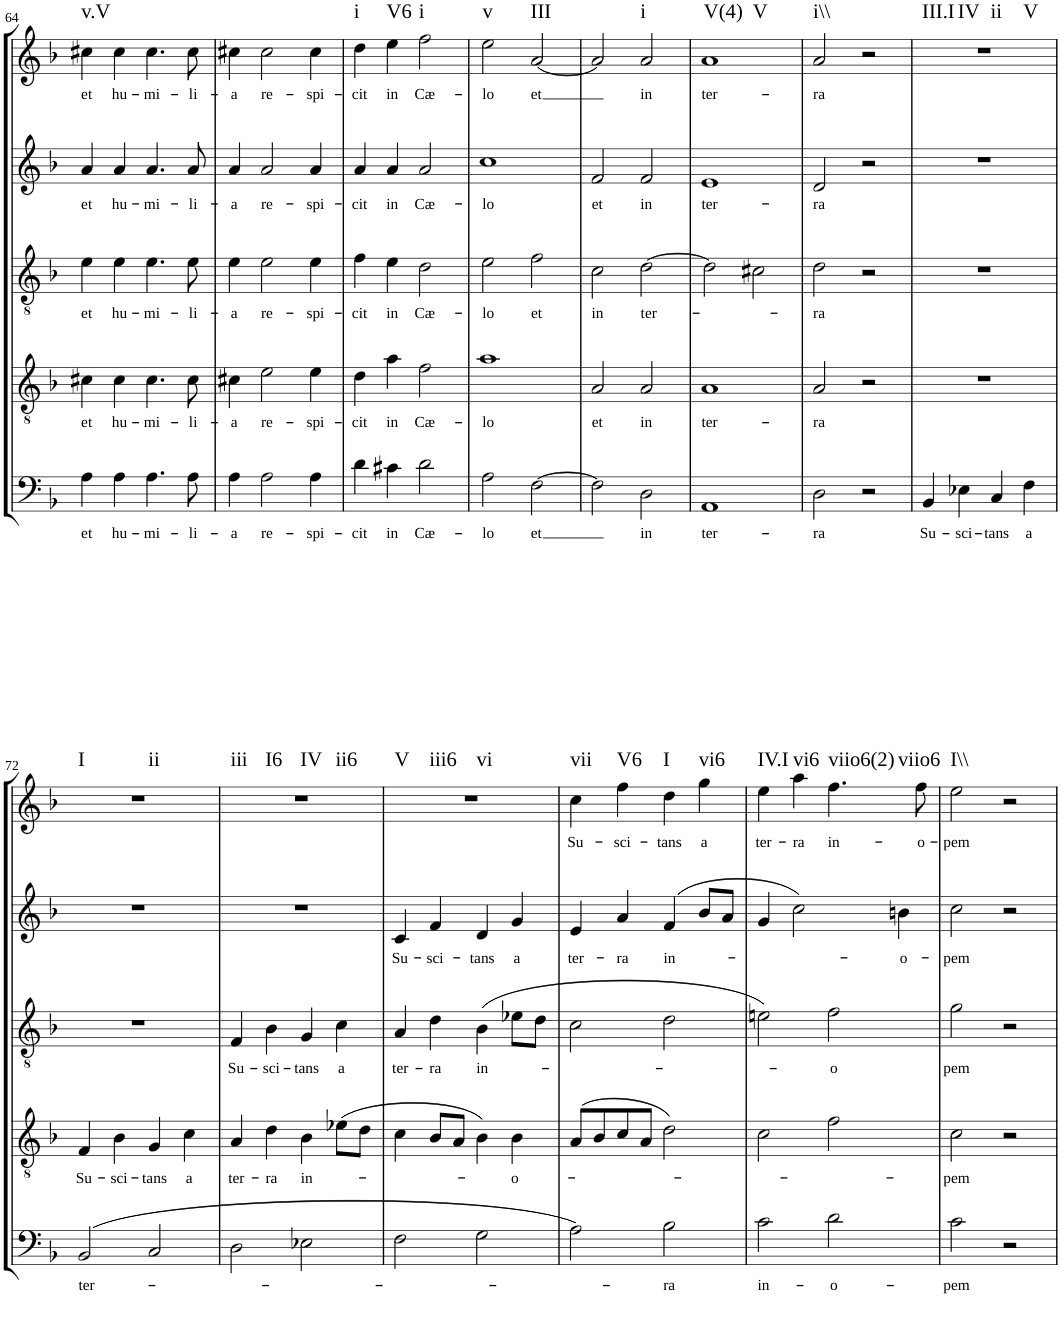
**kern	**text	**kern	**text	**kern	**text	**kern	**text	**kern	**text	**harte
*part5	*part5	*part4	*part4	*part3	*part3	*part2	*part2	*part1	*part1	*part1
*staff5	*staff5	*staff4	*staff4	*staff3	*staff3	*staff2	*staff2	*staff1	*staff1	*
*I"Basso	*	*I"Tenore	*	*I"Alto	*	*I"Alto	*	*I"Canto	*	*
!!LO:PB:g=z
*clefF4	*	*clefGv2	*	*clefGv2	*	*clefG2	*	*clefG2	*	*
*Trd7c12	*	*	*	*	*	*	*	*	*	*
*k[b-]	*	*k[b-]	*	*k[b-]	*	*k[b-]	*	*k[b-]	*	*
*F:	*	*F:	*	*F:	*	*F:	*	*F:	*	*
*M4/4	*	*M4/4	*	*M4/4	*	*M4/4	*	*M4/4	*	*
*met(c)	*	*met(c)	*	*met(c)	*	*met(c)	*	*met(c)	*	*
=64	=64	=64	=64	=64	=64	=64	=64	=64	=64	=64
!	!LO:LY:b	!	!LO:LY:b	!	!LO:LY:b	!	!LO:LY:b	!	!LO:LY:b	!LO:H:kt=v.V
4A\	et	4c#X\	et	4e\	et	4a/	et	4cc#X\	et	N
!	!LO:LY:b	!	!LO:LY:b	!	!LO:LY:b	!	!LO:LY:b	!	!LO:LY:b	!
4A\	hu-	4c#\	hu-	4e\	hu-	4a/	hu-	4cc#\	hu-	.
!	!LO:LY:b	!	!LO:LY:b	!	!LO:LY:b	!	!LO:LY:b	!	!LO:LY:b	!
4.A\	-mi-	4.c#\	-mi-	4.e\	-mi-	4.a/	-mi-	4.cc#\	-mi-	.
!	!LO:LY:b	!	!LO:LY:b	!	!LO:LY:b	!	!LO:LY:b	!	!LO:LY:b	!
8A\	-li-	8c#\	-li-	8e\	-li-	8a/	-li-	8cc#\	-li-	.
=65	=65	=65	=65	=65	=65	=65	=65	=65	=65	=65
!	!LO:LY:b	!	!LO:LY:b	!	!LO:LY:b	!	!LO:LY:b	!	!LO:LY:b	!
4A\	-a	4c#X\	-a	4e\	-a	4a/	-a	4cc#X\	-a	.
!	!LO:LY:b	!	!LO:LY:b	!	!LO:LY:b	!	!LO:LY:b	!	!LO:LY:b	!
2A\	re-	2e\	re-	2e\	re-	2a/	re-	2cc#\	re-	.
!	!LO:LY:b	!	!LO:LY:b	!	!LO:LY:b	!	!LO:LY:b	!	!LO:LY:b	!
4A\	-spi-	4e\	-spi-	4e\	-spi-	4a/	-spi-	4cc#\	-spi-	.
=66	=66	=66	=66	=66	=66	=66	=66	=66	=66	=66
!	!LO:LY:b	!	!LO:LY:b	!	!LO:LY:b	!	!LO:LY:b	!	!LO:LY:b	!LO:H:kt=i
4d\	-cit	4d\	-cit	4f\	-cit	4a/	-cit	4dd\	-cit	N
!	!LO:LY:b	!	!LO:LY:b	!	!LO:LY:b	!	!LO:LY:b	!	!LO:LY:b	!LO:H:kt=V6
4c#X\	in	4a\	in	4e\	in	4a/	in	4ee\	in	N
!	!LO:LY:b	!	!LO:LY:b	!	!LO:LY:b	!	!LO:LY:b	!	!LO:LY:b	!LO:H:kt=i
2d\	Cæ-	2f\	Cæ-	2d\	Cæ-	2a/	Cæ-	2ff\	Cæ-	N
=67	=67	=67	=67	=67	=67	=67	=67	=67	=67	=67
!	!LO:LY:b	!	!LO:LY:b	!	!LO:LY:b	!	!LO:LY:b	!	!LO:LY:b	!LO:H:kt=v
2A\	-lo	1a	-lo	2e\	-lo	1cc	-lo	2ee\	-lo	N
!	!LO:LY:b	!	!	!	!LO:LY:b	!	!	!	!LO:LY:b	!LO:H:kt=III
[2F\	et	.	.	2f\	et	.	.	[2a/	et	N
=68	=68	=68	=68	=68	=68	=68	=68	=68	=68	=68
!	!	!	!LO:LY:b	!	!LO:LY:b	!	!LO:LY:b	!	!	!
2F\]	.	2A/	et	2c\	in	2f/	et	2a/]	.	.
!	!LO:LY:b	!	!LO:LY:b	!	!LO:LY:b	!	!LO:LY:b	!	!LO:LY:b	!LO:H:kt=i
2D\	in	2A/	in	[2d\	ter-	2f/	in	2a/	in	N
=69	=69	=69	=69	=69	=69	=69	=69	=69	=69	=69
!	!LO:LY:b	!	!LO:LY:b	!	!	!	!LO:LY:b	!	!LO:LY:b	!LO:H:n=1:kt=V(4)
!	!	!	!	!	!	!	!	!	!	!LO:H:n=2:kt=V
1AA	ter-	1A	ter-	2d\]	.	1e	ter-	1a	ter-	N N
.	.	.	.	2c#X\	.	.	.	.	.	.
=70	=70	=70	=70	=70	=70	=70	=70	=70	=70	=70
!	!LO:LY:b	!	!LO:LY:b	!	!LO:LY:b	!	!LO:LY:b	!	!LO:LY:b	!LO:H:kt=i\\
2D\	-ra	2A/	-ra	2d\	-ra	2d/	-ra	2a/	-ra	N
2r	.	2r	.	2r	.	2r	.	2r	.	.
=71	=71	=71	=71	=71	=71	=71	=71	=71	=71	=71
!	!LO:LY:b	!	!	!	!	!	!	!	!	!LO:H:n=1:kt=III.I
!	!	!	!	!	!	!	!	!	!	!LO:H:n=2:kt=IV
!	!	!	!	!	!	!	!	!	!	!LO:H:n=3:kt=ii
!	!	!	!	!	!	!	!	!	!	!LO:H:n=4:kt=V
4BB-/	Su-	1r	.	1r	.	1r	.	1r	.	N N N N
!	!LO:LY:b	!	!	!	!	!	!	!	!	!
4E-X\	-sci-	.	.	.	.	.	.	.	.	.
!	!LO:LY:b	!	!	!	!	!	!	!	!	!
4C/	-tans	.	.	.	.	.	.	.	.	.
!	!LO:LY:b	!	!	!	!	!	!	!	!	!
4F\	a	.	.	.	.	.	.	.	.	.
!!LO:LB:g=z
=72	=72	=72	=72	=72	=72	=72	=72	=72	=72	=72
!	!LO:LY:b	!	!LO:LY:b	!	!	!	!	!	!	!LO:H:n=1:kt=I
!	!	!	!	!	!	!	!	!	!	!LO:H:n=2:kt=ii
(2BB-/	ter-	4F/	Su-	1r	.	1r	.	1r	.	N N
!	!	!	!LO:LY:b	!	!	!	!	!	!	!
.	.	4B-\	-sci-	.	.	.	.	.	.	.
!	!	!	!LO:LY:b	!	!	!	!	!	!	!
2C/	.	4G/	-tans	.	.	.	.	.	.	.
!	!	!	!LO:LY:b	!	!	!	!	!	!	!
.	.	4c\	a	.	.	.	.	.	.	.
=73	=73	=73	=73	=73	=73	=73	=73	=73	=73	=73
!	!	!	!LO:LY:b	!	!LO:LY:b	!	!	!	!	!LO:H:n=1:kt=iii
!	!	!	!	!	!	!	!	!	!	!LO:H:n=2:kt=I6
!	!	!	!	!	!	!	!	!	!	!LO:H:n=3:kt=IV
!	!	!	!	!	!	!	!	!	!	!LO:H:n=4:kt=ii6
2D\	.	4A/	ter-	4F/	Su-	1r	.	1r	.	N N N N
!	!	!	!LO:LY:b	!	!LO:LY:b	!	!	!	!	!
.	.	4d\	-ra	4B-\	-sci-	.	.	.	.	.
!	!	!	!LO:LY:b	!	!LO:LY:b	!	!	!	!	!
2E-X\	.	4B-\	in-	4G/	-tans	.	.	.	.	.
!	!	!	!	!	!LO:LY:b	!	!	!	!	!
.	.	(8e-X\L	.	4c\	a	.	.	.	.	.
.	.	8d\J	.	.	.	.	.	.	.	.
=74	=74	=74	=74	=74	=74	=74	=74	=74	=74	=74
!	!	!	!	!	!LO:LY:b	!	!LO:LY:b	!	!	!LO:H:n=1:kt=V
!	!	!	!	!	!	!	!	!	!	!LO:H:n=2:kt=iii6
!	!	!	!	!	!	!	!	!	!	!LO:H:n=3:kt=vi
2F\	.	4c\	.	4A/	ter-	4c/	Su-	1r	.	N N N
!	!	!	!	!	!LO:LY:b	!	!LO:LY:b	!	!	!
.	.	8B-/L	.	4d\	-ra	4f/	-sci-	.	.	.
.	.	8A/J	.	.	.	.	.	.	.	.
!	!	!	!	!	!LO:LY:b	!	!LO:LY:b	!	!	!
2G\	.	4B-\)	.	(4B-\	in-	4d/	-tans	.	.	.
!	!	!	!LO:LY:b	!	!	!	!LO:LY:b	!	!	!
.	.	4B-\	-o-	8e-X\L	.	4g/	a	.	.	.
.	.	.	.	8d\J	.	.	.	.	.	.
=75	=75	=75	=75	=75	=75	=75	=75	=75	=75	=75
!	!	!	!	!	!	!	!LO:LY:b	!	!LO:LY:b	!LO:H:kt=vii
2A\)	.	(8A/L	.	2c\	.	4e/	ter-	4cc\	Su-	N
.	.	8B-/	.	.	.	.	.	.	.	.
!	!	!	!	!	!	!	!LO:LY:b	!	!LO:LY:b	!LO:H:kt=V6
.	.	8c/	.	.	.	4a/	-ra	4ff\	-sci-	N
.	.	8A/J	.	.	.	.	.	.	.	.
!	!LO:LY:b	!	!	!	!	!	!LO:LY:b	!	!LO:LY:b	!LO:H:kt=I
2B-\	-ra	2d\)	.	2d\	.	(4f/	in-	4dd\	-tans	N
!	!	!	!	!	!	!	!	!	!LO:LY:b	!LO:H:kt=vi6
.	.	.	.	.	.	8b-/L	.	4gg\	a	N
.	.	.	.	.	.	8a/J	.	.	.	.
=76	=76	=76	=76	=76	=76	=76	=76	=76	=76	=76
!	!LO:LY:b	!	!	!	!	!	!	!	!LO:LY:b	!LO:H:kt=IV.I
2c\	in-	2c\	.	2en\)	.	4g/	.	4ee\	ter-	N
!	!	!	!	!	!	!	!	!	!LO:LY:b	!LO:H:kt=vi6
.	.	.	.	.	.	2cc\)	.	4aa\	-ra	N
!	!LO:LY:b	!	!	!	!LO:LY:b	!	!	!	!LO:LY:b	!LO:H:n=1:kt=viio6(2)
!	!	!	!	!	!	!	!	!	!	!LO:H:n=2:kt=viio6
2d\	-o-	2f\	.	2f\	-o	.	.	4.ff\	in-	N N
!	!	!	!	!	!	!	!LO:LY:b	!	!	!
.	.	.	.	.	.	4bn\	-o-	.	.	.
!	!	!	!	!	!	!	!	!	!LO:LY:b	!
.	.	.	.	.	.	.	.	8ff\	-o-	.
=77	=77	=77	=77	=77	=77	=77	=77	=77	=77	=77
!	!LO:LY:b	!	!LO:LY:b	!	!LO:LY:b	!	!LO:LY:b	!	!LO:LY:b	!LO:H:kt=I\\
2c\	-pem	2c\	-pem	2g\	pem	2cc\	-pem	2ee\	-pem	N
2r	.	2r	.	2r	.	2r	.	2r	.	.
=	=	=	=	=	=	=	=	=	=	=
*-	*-	*-	*-	*-	*-	*-	*-	*-	*-	*-
